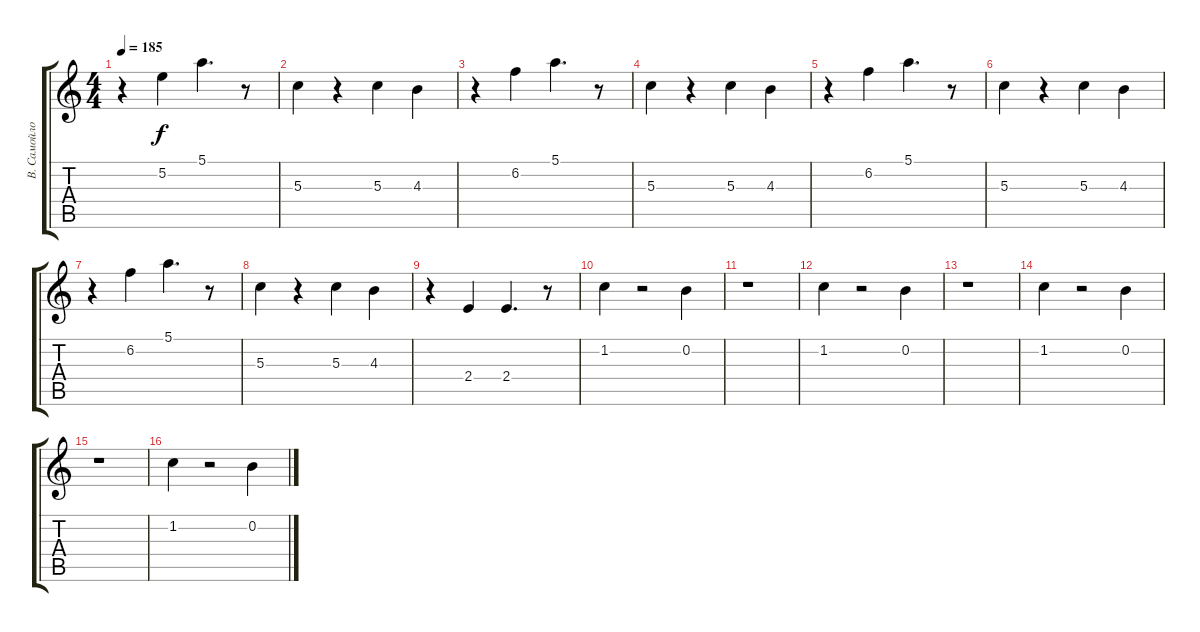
\track ("В. Самойлов" "В. Самойло") {instrument distortionguitar}
\staff {score tabs}
\tuning (E4 B3 G3 D3 A2 E2) {hide}
\ts (4 4)
\tempo 185
\clef g2
\ks c
r.4{dy f} 5.2.4 5.1.4{d} r.8 |
5.3.4 r.4 5.3.4 4.3.4 |
r.4 6.2.4 5.1.4{d} r.8 |
5.3.4 r.4 5.3.4 4.3.4 |
r.4 6.2.4 5.1.4{d} r.8 |
5.3.4 r.4 5.3.4 4.3.4 |
r.4 6.2.4 5.1.4{d} r.8 |
5.3.4 r.4 5.3.4 4.3.4 |
r.4 2.4.4 2.4.4{d} r.8 |
1.2.4 r.2 0.2.4 |
r.1 |
1.2.4 r.2 0.2.4 |
r.1 |
1.2.4 r.2 0.2.4 |
r.1 |
1.2.4 r.2 0.2.4
